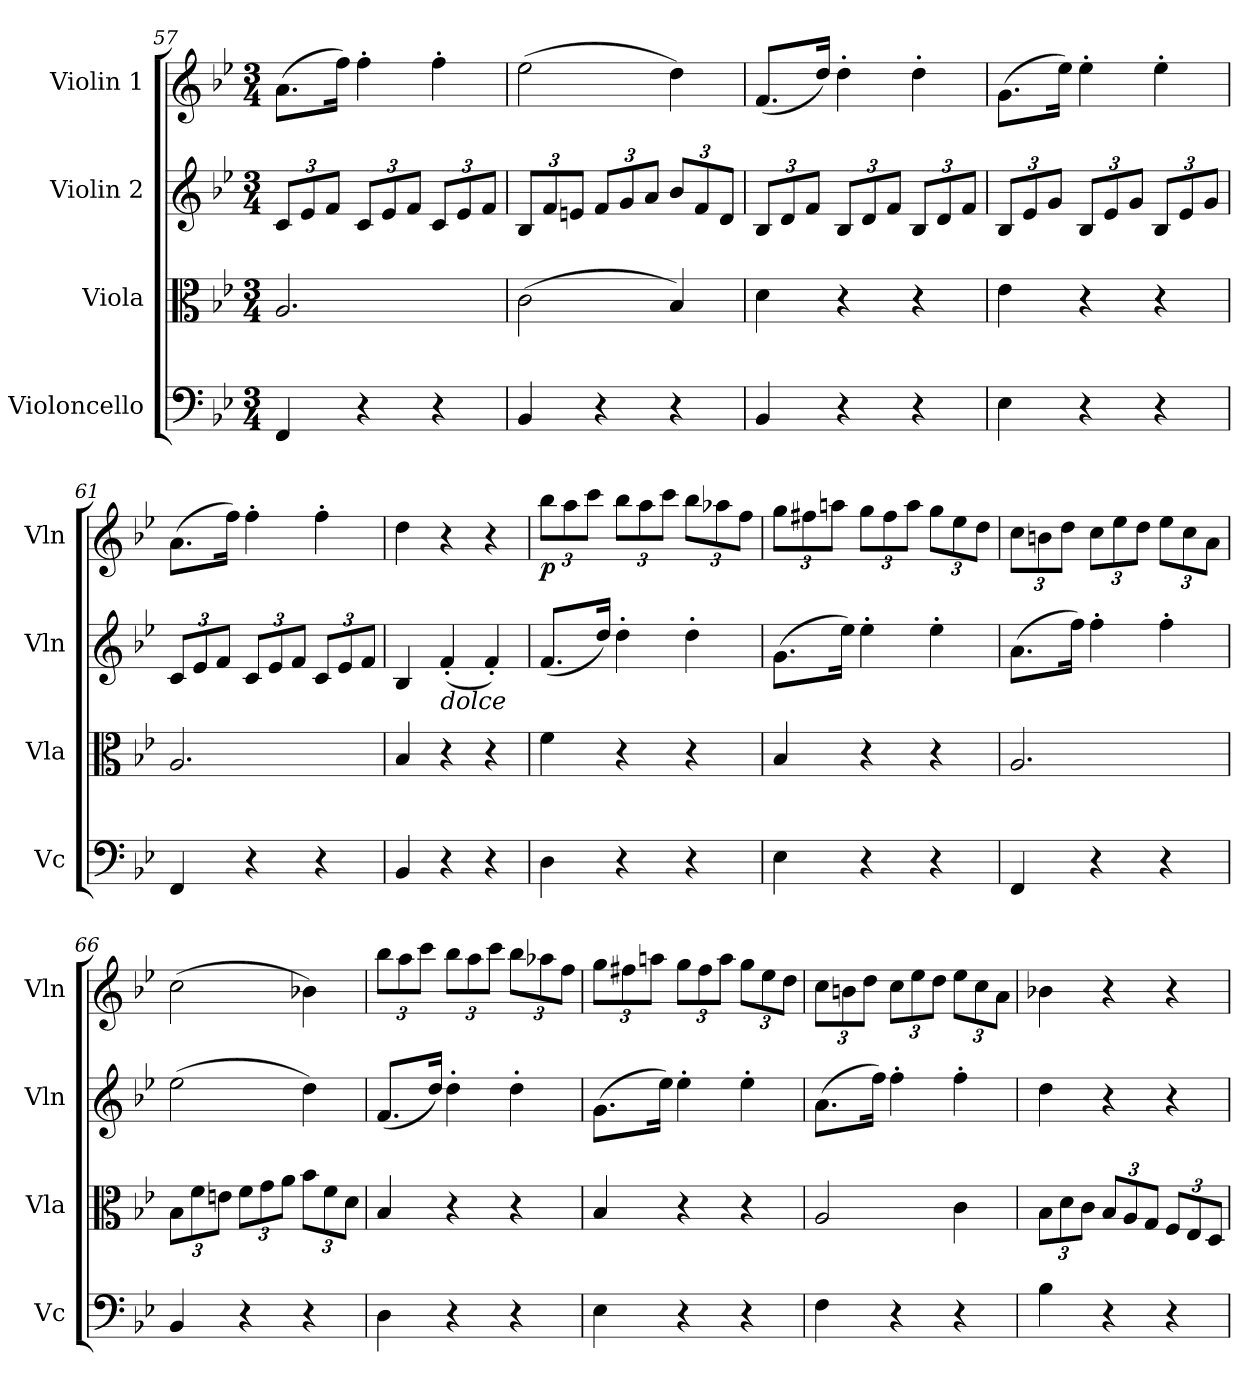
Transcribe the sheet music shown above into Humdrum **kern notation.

**kern	**kern	**kern	**kern	**dynam
*part4	*part3	*part2	*part1	*part1
*staff4	*staff3	*staff2	*staff1	*staff1
*I"Violoncello	*I"Viola	*I"Violin 2	*I"Violin 1	*
*I'Vc	*I'Vla	*I'Vln	*I'Vln	*
*clefF4	*clefC3	*clefG2	*clefG2	*
*k[b-e-]	*k[b-e-]	*k[b-e-]	*k[b-e-]	*
*M3/4	*M3/4	*M3/4	*M3/4	*
*	*	*Xbrackettup	*	*
=57	=57	=57	=57	=57
4FF/	2.A/	12c/L	(8.a\L	.
.	.	12e-/	.	.
.	.	12f/J	.	.
.	.	.	16ff\Jk)	.
4r	.	12c/L	4ff'\	.
.	.	12e-/	.	.
.	.	12f/J	.	.
4r	.	12c/L	4ff'\	.
.	.	12e-/	.	.
.	.	12f/J	.	.
=58	=58	=58	=58	=58
4BB-/	(2c\	12B-/L	(2ee-\	.
.	.	12f/	.	.
.	.	12en/J	.	.
4r	.	12f/L	.	.
.	.	12g/	.	.
.	.	12a/J	.	.
4r	4B-/)	12b-/L	4dd\)	.
.	.	12f/	.	.
.	.	12d/J	.	.
=59	=59	=59	=59	=59
4BB-/	4d\	12B-/L	(8.f/L	.
.	.	12d/	.	.
.	.	12f/J	.	.
.	.	.	16dd/Jk)	.
4r	4r	12B-/L	4dd'\	.
.	.	12d/	.	.
.	.	12f/J	.	.
4r	4r	12B-/L	4dd'\	.
.	.	12d/	.	.
.	.	12f/J	.	.
!!LO:LB:g=z
=60	=60	=60	=60	=60
4E-\	4e-\	12B-/L	(8.g\L	.
.	.	12e-/	.	.
.	.	12g/J	.	.
.	.	.	16ee-\Jk)	.
4r	4r	12B-/L	4ee-'\	.
.	.	12e-/	.	.
.	.	12g/J	.	.
4r	4r	12B-/L	4ee-'\	.
.	.	12e-/	.	.
.	.	12g/J	.	.
=61	=61	=61	=61	=61
4FF/	2.A/	12c/L	(8.a\L	.
.	.	12e-/	.	.
.	.	12f/J	.	.
.	.	.	16ff\Jk)	.
4r	.	12c/L	4ff'\	.
.	.	12e-/	.	.
.	.	12f/J	.	.
4r	.	12c/L	4ff'\	.
.	.	12e-/	.	.
.	.	12f/J	.	.
=62	=62	=62	=62	=62
4BB-/	4B-/	4B-/	4dd\	.
!	!	!LO:TX:b:i:t=dolce	!	!
4r	4r	(4f'/	4r	.
4r	4r	4f'/)	4r	.
=63	=63	=63	=63	=63
*	*	*	*Xbrackettup	*
!	!	!	!	!LO:DY:b
4D\	4f\	(8.f/L	12bb-\L	p
.	.	.	12aa\	.
.	.	.	12ccc\J	.
.	.	16dd/Jk)	.	.
4r	4r	4dd'\	12bb-\L	.
.	.	.	12aa\	.
.	.	.	12ccc\J	.
4r	4r	4dd'\	12bb-\L	.
.	.	.	12aa-X\	.
.	.	.	12ff\J	.
!!LO:LB:g=z
=64	=64	=64	=64	=64
4E-\	4B-/	(8.g\L	12gg\L	.
.	.	.	12ff#X\	.
.	.	.	12aan\J	.
.	.	16ee-\Jk)	.	.
4r	4r	4ee-'\	12gg\L	.
.	.	.	12ff#\	.
.	.	.	12aa\J	.
4r	4r	4ee-'\	12gg\L	.
.	.	.	12ee-\	.
.	.	.	12dd\J	.
!!LO:LB:g=z
=65	=65	=65	=65	=65
4FF/	2.A/	(8.a\L	12cc\L	.
.	.	.	12bn\	.
.	.	.	12dd\J	.
.	.	16ff\Jk)	.	.
4r	.	4ff'\	12cc\L	.
.	.	.	12ee-\	.
.	.	.	12dd\J	.
4r	.	4ff'\	12ee-\L	.
.	.	.	12cc\	.
.	.	.	12a\J	.
=66	=66	=66	=66	=66
*	*Xbrackettup	*	*	*
4BB-/	12B-\L	(2ee-\	(2cc\	.
.	12f\	.	.	.
.	12en\J	.	.	.
4r	12f\L	.	.	.
.	12g\	.	.	.
.	12a\J	.	.	.
4r	12b-\L	4dd\)	4b-X\)	.
.	12f\	.	.	.
.	12d\J	.	.	.
=67	=67	=67	=67	=67
4D\	4B-/	(8.f/L	12bb-\L	.
.	.	.	12aa\	.
.	.	.	12ccc\J	.
.	.	16dd/Jk)	.	.
4r	4r	4dd'\	12bb-\L	.
.	.	.	12aa\	.
.	.	.	12ccc\J	.
4r	4r	4dd'\	12bb-\L	.
.	.	.	12aa-X\	.
.	.	.	12ff\J	.
=68	=68	=68	=68	=68
4E-\	4B-/	(8.g\L	12gg\L	.
.	.	.	12ff#X\	.
.	.	.	12aan\J	.
.	.	16ee-\Jk)	.	.
4r	4r	4ee-'\	12gg\L	.
.	.	.	12ff#\	.
.	.	.	12aa\J	.
4r	4r	4ee-'\	12gg\L	.
.	.	.	12ee-\	.
.	.	.	12dd\J	.
!!LO:LB:g=z
=69	=69	=69	=69	=69
4F\	2A/	(8.a\L	12cc\L	.
.	.	.	12bn\	.
.	.	.	12dd\J	.
.	.	16ff\Jk)	.	.
4r	.	4ff'\	12cc\L	.
.	.	.	12ee-\	.
.	.	.	12dd\J	.
4r	4c\	4ff'\	12ee-\L	.
.	.	.	12cc\	.
.	.	.	12a\J	.
=70	=70	=70	=70	=70
4B-\	12B-\L	4dd\	4b-X\	.
.	12d\	.	.	.
.	12c\J	.	.	.
4r	12B-/L	4r	4r	.
.	12A/	.	.	.
.	12G/J	.	.	.
4r	12F/L	4r	4r	.
.	12E-/	.	.	.
.	12D/J	.	.	.
=	=	=	=	=
*-	*-	*-	*-	*-
